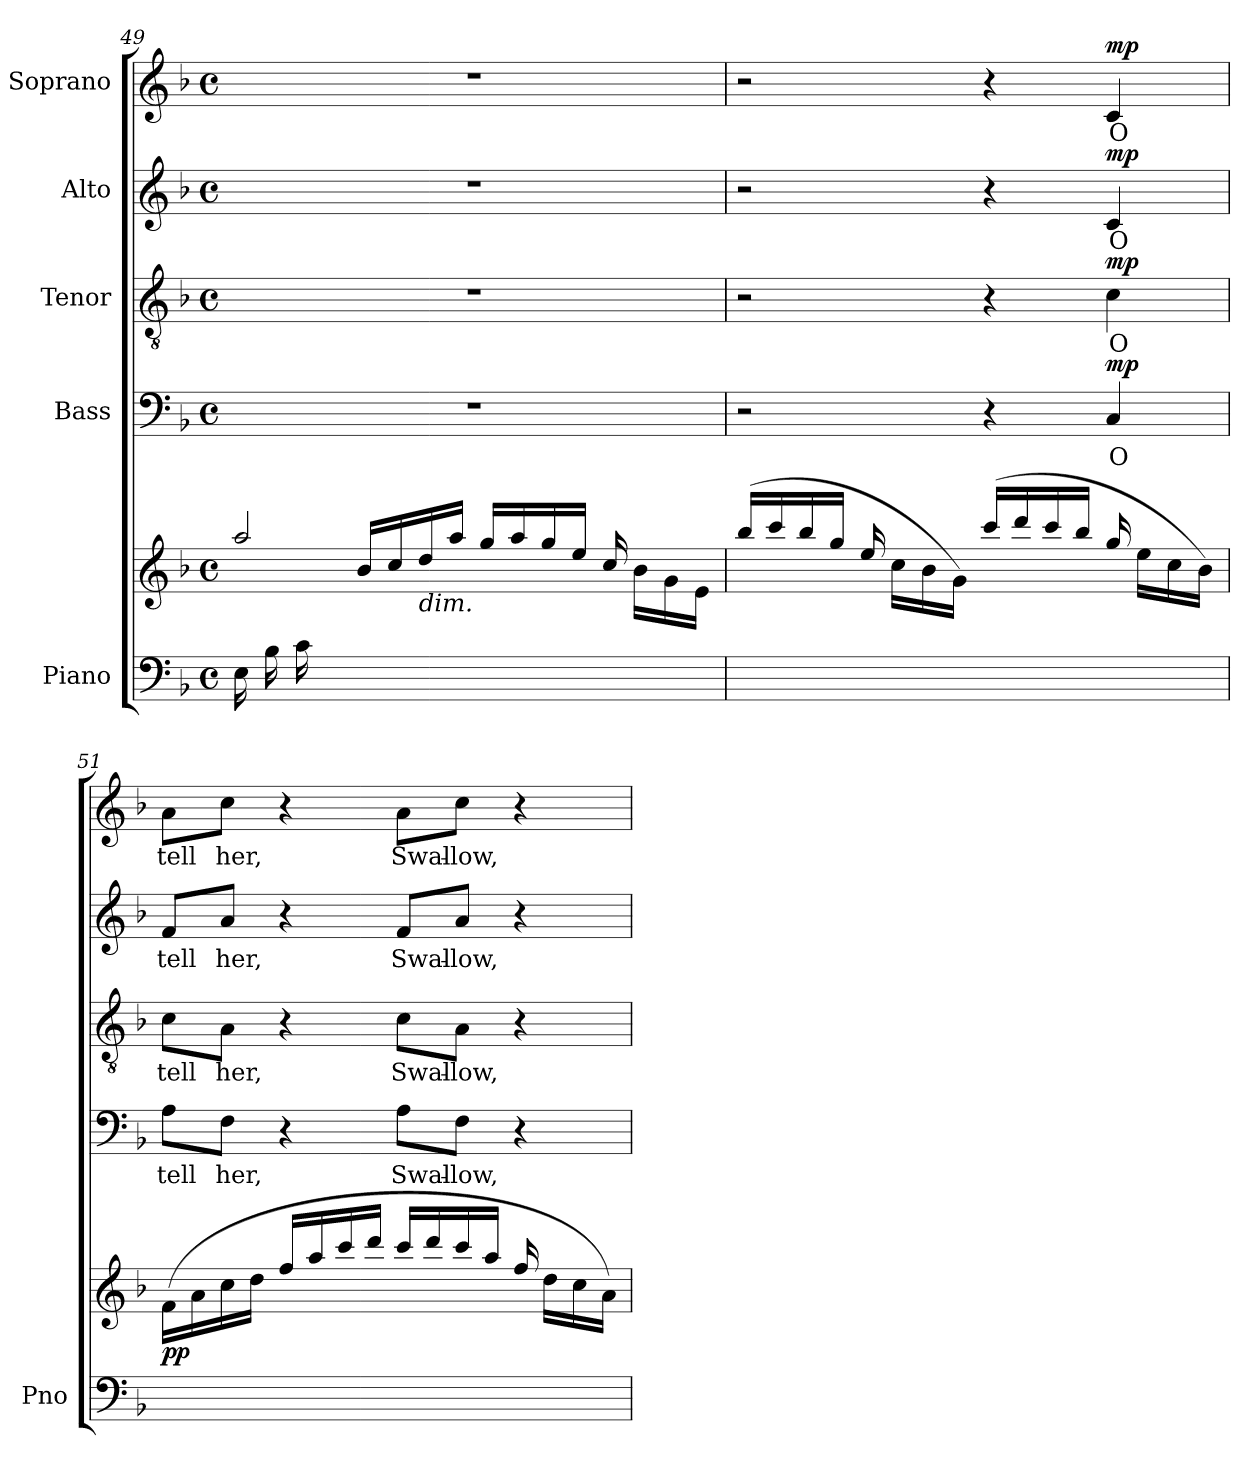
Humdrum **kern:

**kern	**kern	**dynam	**kern	**text	**dynam	**kern	**text	**dynam	**kern	**text	**dynam	**kern	**text	**dynam
*part5	*part5	*part5	*part4	*part4	*part4	*part3	*part3	*part3	*part2	*part2	*part2	*part1	*part1	*part1
*staff6	*staff5	*staff5/6	*staff4	*staff4	*staff4	*staff3	*staff3	*staff3	*staff2	*staff2	*staff2	*staff1	*staff1	*staff1
*I"Piano	*	*	*I"Bass	*	*	*I"Tenor	*	*	*I"Alto	*	*	*I"Soprano	*	*
*I'Pno	*	*	*	*	*	*	*	*	*	*	*	*	*	*
*clefF4	*clefG2	*	*clefF4	*	*	*clefGv2	*	*	*clefG2	*	*	*clefG2	*	*
*k[b-]	*k[b-]	*	*k[b-]	*	*	*k[b-]	*	*	*k[b-]	*	*	*k[b-]	*	*
*M4/4	*M4/4	*	*M4/4	*	*	*M4/4	*	*	*M4/4	*	*	*M4/4	*	*
*met(c)	*met(c)	*	*met(c)	*	*	*met(c)	*	*	*met(c)	*	*	*met(c)	*	*
=49	=49	=49	=49	=49	=49	=49	=49	=49	=49	=49	=49	=49	=49	=49
*^	*^	*	*	*	*	*	*	*	*	*	*	*	*	*
(<16E\LL	1ryy	(2aa/	8.ryy	.	1r	.	.	1r	.	.	1r	.	.	1r	.	.
16B-\	.	.	.	.	.	.	.	.	.	.	.	.	.	.	.	.
16c\	.	.	.	.	.	.	.	.	.	.	.	.	.	.	.	.
2ryy	.	.	16g\JJ	.	.	.	.	.	.	.	.	.	.	.	.	.
.	.	.	16b-/LL	.	.	.	.	.	.	.	.	.	.	.	.	.
.	.	.	16cc/	.	.	.	.	.	.	.	.	.	.	.	.	.
!	!	!	!LO:TX:b:i:t=dim.	!	!	!	!	!	!	!	!	!	!	!	!	!
.	.	.	16dd/	.	.	.	.	.	.	.	.	.	.	.	.	.
.	.	.	16aa/JJ	.	.	.	.	.	.	.	.	.	.	.	.	.
.	.	2ryy)	16gg/LL	.	.	.	.	.	.	.	.	.	.	.	.	.
.	.	.	16aa/	.	.	.	.	.	.	.	.	.	.	.	.	.
.	.	.	16gg/	.	.	.	.	.	.	.	.	.	.	.	.	.
4ryy	.	.	16ee/JJ	.	.	.	.	.	.	.	.	.	.	.	.	.
.	.	.	16cc/	.	.	.	.	.	.	.	.	.	.	.	.	.
.	.	.	16b-\LL	.	.	.	.	.	.	.	.	.	.	.	.	.
.	.	.	16g\	.	.	.	.	.	.	.	.	.	.	.	.	.
16ryy	.	.	16e\JJ)	.	.	.	.	.	.	.	.	.	.	.	.	.
*v	*v	*	*	*	*	*	*	*	*	*	*	*	*	*	*	*
*	*v	*v	*	*	*	*	*	*	*	*	*	*	*	*	*
=50	=50	=50	=50	=50	=50	=50	=50	=50	=50	=50	=50	=50	=50	=50
1ryy	(<16bb-/LL	.	2r	.	.	2r	.	.	2r	.	.	2r	.	.
.	16ccc/	.	.	.	.	.	.	.	.	.	.	.	.	.
.	16bb-/	.	.	.	.	.	.	.	.	.	.	.	.	.
.	16gg/JJ	.	.	.	.	.	.	.	.	.	.	.	.	.
.	16ee/	.	.	.	.	.	.	.	.	.	.	.	.	.
.	16cc\LL	.	.	.	.	.	.	.	.	.	.	.	.	.
.	16b-\	.	.	.	.	.	.	.	.	.	.	.	.	.
.	16g\JJ)	.	.	.	.	.	.	.	.	.	.	.	.	.
.	(16ccc/LL	.	4r	.	.	4r	.	.	4r	.	.	4r	.	.
.	16ddd/	.	.	.	.	.	.	.	.	.	.	.	.	.
.	16ccc/	.	.	.	.	.	.	.	.	.	.	.	.	.
.	16bb-/JJ	.	.	.	.	.	.	.	.	.	.	.	.	.
!	!	!	!	!	!LO:DY:a	!	!	!LO:DY:a	!	!	!LO:DY:a	!	!	!LO:DY:a
.	16gg/	.	4C/	O	mp	4c\	O	mp	4c/	O	mp	4c/	O	mp
.	16ee\LL	.	.	.	.	.	.	.	.	.	.	.	.	.
.	16cc\	.	.	.	.	.	.	.	.	.	.	.	.	.
.	16b-\JJ)	.	.	.	.	.	.	.	.	.	.	.	.	.
=51	=51	=51	=51	=51	=51	=51	=51	=51	=51	=51	=51	=51	=51	=51
!	!	!LO:DY:b	!	!	!	!	!	!	!	!	!	!	!	!
1ryy	(16f\LL	pp	8A\L	tell	.	8c\L	tell	.	8f/L	tell	.	8a\L	tell	.
.	16a\	.	.	.	.	.	.	.	.	.	.	.	.	.
.	16cc\	.	8F\J	her,	.	8A\J	her,	.	8a/J	her,	.	8cc\J	her,	.
.	16dd\JJ	.	.	.	.	.	.	.	.	.	.	.	.	.
.	16ff/LL	.	4r	.	.	4r	.	.	4r	.	.	4r	.	.
.	16aa/	.	.	.	.	.	.	.	.	.	.	.	.	.
.	16ccc/	.	.	.	.	.	.	.	.	.	.	.	.	.
.	16ddd/JJ	.	.	.	.	.	.	.	.	.	.	.	.	.
.	16ccc/LL	.	8A\L	Swal-	.	8c\L	Swal-	.	8f/L	Swal-	.	8a\L	Swal-	.
.	16ddd/	.	.	.	.	.	.	.	.	.	.	.	.	.
.	16ccc/	.	8F\J	-low,	.	8A\J	-low,	.	8a/J	-low,	.	8cc\J	-low,	.
.	16aa/JJ	.	.	.	.	.	.	.	.	.	.	.	.	.
.	16ff/	.	4r	.	.	4r	.	.	4r	.	.	4r	.	.
.	16dd\LL	.	.	.	.	.	.	.	.	.	.	.	.	.
.	16cc\	.	.	.	.	.	.	.	.	.	.	.	.	.
.	16a\JJ)	.	.	.	.	.	.	.	.	.	.	.	.	.
=	=	=	=	=	=	=	=	=	=	=	=	=	=	=
*-	*-	*-	*-	*-	*-	*-	*-	*-	*-	*-	*-	*-	*-	*-
